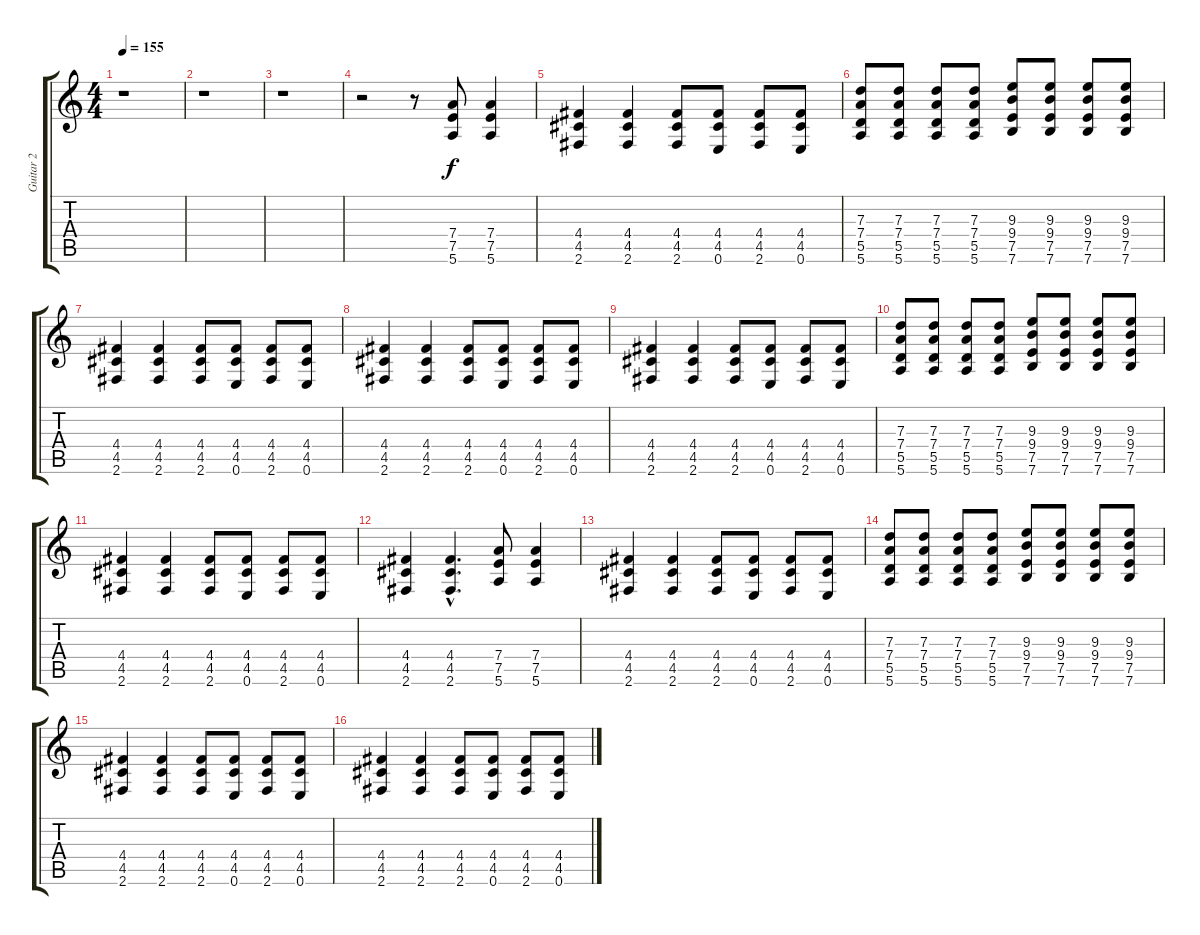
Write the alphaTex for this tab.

\track ("Guitar 2" "Guitar 2") {instrument distortionguitar}
\staff {score tabs}
\tuning (E4 B3 G3 D3 A2 E2) {hide}
\ts (4 4)
\tempo 155
\clef g2
\ks c
r.1{dy f instrument distortionguitar} |
r.1 |
r.1 |
r.2 r.8 (7.4 7.5 5.6).8 (7.4 7.5 5.6).4 |
(4.4 4.5 2.6).4 (4.4 4.5 2.6).4 (4.4 4.5 2.6).8 (4.4 4.5 0.6).8 (4.4 4.5 2.6).8 (4.4 4.5 0.6).8 |
(7.3 7.4 5.5 5.6).8 (7.3 7.4 5.5 5.6).8 (7.3 7.4 5.5 5.6).8 (7.3 7.4 5.5 5.6).8 (9.3 9.4 7.5 7.6).8 (9.3 9.4 7.5 7.6).8 (9.3 9.4 7.5 7.6).8 (9.3 9.4 7.5 7.6).8 |
(4.4 4.5 2.6).4 (4.4 4.5 2.6).4 (4.4 4.5 2.6).8 (4.4 4.5 0.6).8 (4.4 4.5 2.6).8 (4.4 4.5 0.6).8 |
(4.4 4.5 2.6).4 (4.4 4.5 2.6).4 (4.4 4.5 2.6).8 (4.4 4.5 0.6).8 (4.4 4.5 2.6).8 (4.4 4.5 0.6).8 |
(4.4 4.5 2.6).4 (4.4 4.5 2.6).4 (4.4 4.5 2.6).8 (4.4 4.5 0.6).8 (4.4 4.5 2.6).8 (4.4 4.5 0.6).8 |
(7.3 7.4 5.5 5.6).8 (7.3 7.4 5.5 5.6).8 (7.3 7.4 5.5 5.6).8 (7.3 7.4 5.5 5.6).8 (9.3 9.4 7.5 7.6).8 (9.3 9.4 7.5 7.6).8 (9.3 9.4 7.5 7.6).8 (9.3 9.4 7.5 7.6).8 |
(4.4 4.5 2.6).4 (4.4 4.5 2.6).4 (4.4 4.5 2.6).8 (4.4 4.5 0.6).8 (4.4 4.5 2.6).8 (4.4 4.5 0.6).8 |
(4.4 4.5 2.6).4 (4.4{hac} 4.5{hac} 2.6{hac}).4{d} (7.4 7.5 5.6).8 (7.4 7.5 5.6).4 |
(4.4 4.5 2.6).4 (4.4 4.5 2.6).4 (4.4 4.5 2.6).8 (4.4 4.5 0.6).8 (4.4 4.5 2.6).8 (4.4 4.5 0.6).8 |
(7.3 7.4 5.5 5.6).8 (7.3 7.4 5.5 5.6).8 (7.3 7.4 5.5 5.6).8 (7.3 7.4 5.5 5.6).8 (9.3 9.4 7.5 7.6).8 (9.3 9.4 7.5 7.6).8 (9.3 9.4 7.5 7.6).8 (9.3 9.4 7.5 7.6).8 |
(4.4 4.5 2.6).4 (4.4 4.5 2.6).4 (4.4 4.5 2.6).8 (4.4 4.5 0.6).8 (4.4 4.5 2.6).8 (4.4 4.5 0.6).8 |
(4.4 4.5 2.6).4 (4.4 4.5 2.6).4 (4.4 4.5 2.6).8 (4.4 4.5 0.6).8 (4.4 4.5 2.6).8 (4.4 4.5 0.6).8
